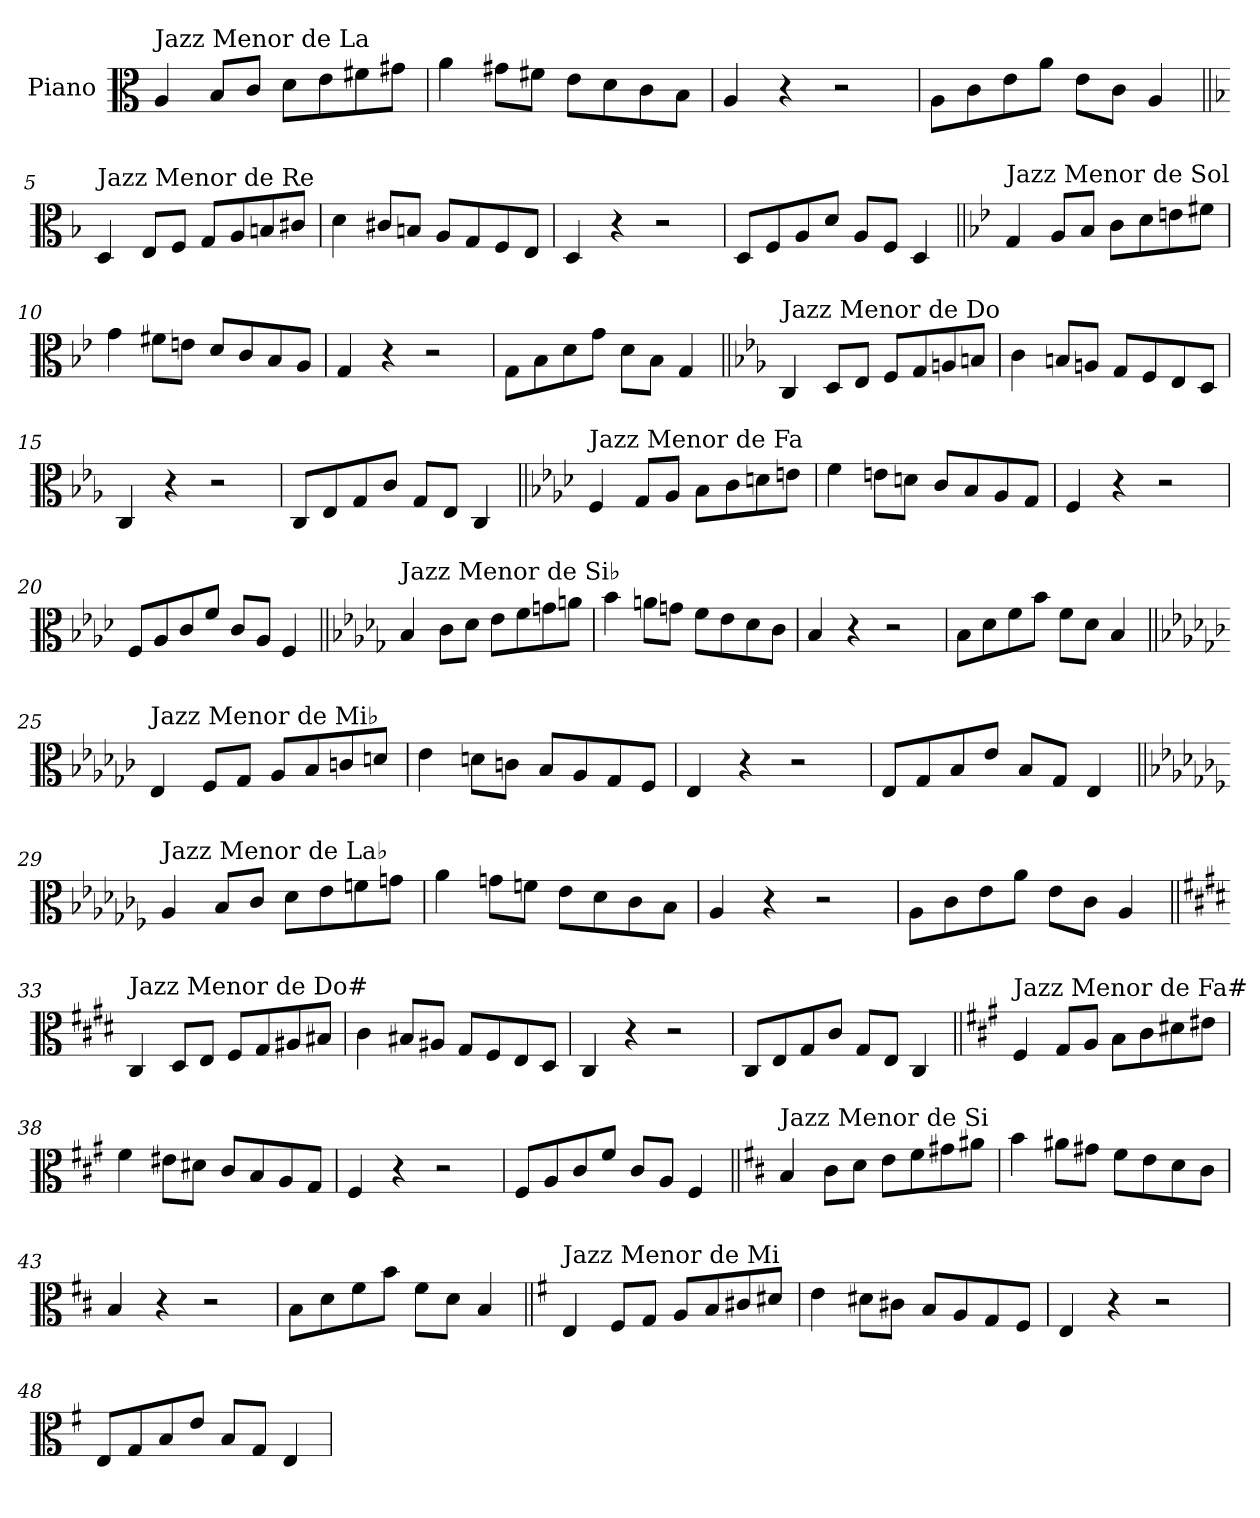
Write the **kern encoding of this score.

**kern
*part1
*staff1
*I"Piano
*I'Pno.
*clefC3
*k[]
=1
!LO:TX:a:t=Jazz Menor de La
4A/
8B/L
8c/J
8d\L
8e\
8f#X\
8g#X\J
=2
4a\
8g#X\L
8f#X\J
8e\L
8d\
8c\
8B\J
=3
4A/
4r
2r
=4
8A\L
8c\
8e\
8a\J
8e\L
8c\J
4A/
!!LO:LB:g=z
=5||
*k[b-]
!LO:TX:a:t=Jazz Menor de Re
4D/
8E/L
8F/J
8G/L
8A/
8Bn/
8c#X/J
=6
4d\
8c#X/L
8Bn/J
8A/L
8G/
8F/
8E/J
=7
4D/
4r
2r
=8
8D/L
8F/
8A/
8d/J
8A/L
8F/J
4D/
!!LO:LB:g=z
=9||
*k[b-e-]
!LO:TX:a:t=Jazz Menor de Sol
4G/
8A/L
8B-/J
8c\L
8d\
8en\
8f#X\J
=10
4g\
8f#X\L
8en\J
8d/L
8c/
8B-/
8A/J
=11
4G/
4r
2r
=12
8G\L
8B-\
8d\
8g\J
8d\L
8B-\J
4G/
!!LO:LB:g=z
=13||
*k[b-e-a-]
!LO:TX:a:t=Jazz Menor de Do
4C/
8D/L
8E-/J
8F/L
8G/
8An/
8Bn/J
=14
4c\
8Bn/L
8An/J
8G/L
8F/
8E-/
8D/J
=15
4C/
4r
2r
=16
8C/L
8E-/
8G/
8c/J
8G/L
8E-/J
4C/
!!LO:LB:g=z
=17||
*k[b-e-a-d-]
!LO:TX:a:t=Jazz Menor de Fa
4F/
8G/L
8A-/J
8B-\L
8c\
8dn\
8en\J
=18
4f\
8en\L
8dn\J
8c/L
8B-/
8A-/
8G/J
=19
4F/
4r
2r
=20
8F/L
8A-/
8c/
8f/J
8c/L
8A-/J
4F/
!!LO:LB:g=z
=21||
*k[b-e-a-d-g-]
!LO:TX:a:t=Jazz Menor de Si♭
4B-/
8c\L
8d-\J
8e-\L
8f\
8gn\
8an\J
=22
4b-\
8an\L
8gn\J
8f\L
8e-\
8d-\
8c\J
=23
4B-/
4r
2r
=24
8B-\L
8d-\
8f\
8b-\J
8f\L
8d-\J
4B-/
!!LO:LB:g=z
=25||
*k[b-e-a-d-g-c-]
!LO:TX:a:t=Jazz Menor de Mi♭
4E-/
8F/L
8G-/J
8A-/L
8B-/
8cn/
8dn/J
=26
4e-\
8dn\L
8cn\J
8B-/L
8A-/
8G-/
8F/J
=27
4E-/
4r
2r
=28
8E-/L
8G-/
8B-/
8e-/J
8B-/L
8G-/J
4E-/
!!LO:LB:g=z
=29||
*k[b-e-a-d-g-c-f-]
!LO:TX:a:t=Jazz Menor de La♭
4A-/
8B-/L
8c-/J
8d-\L
8e-\
8fn\
8gn\J
=30
4a-\
8gn\L
8fn\J
8e-\L
8d-\
8c-\
8B-\J
=31
4A-/
4r
2r
=32
8A-\L
8c-\
8e-\
8a-\J
8e-\L
8c-\J
4A-/
!!LO:LB:g=z
=33||
*k[f#c#g#d#]
!LO:TX:a:t=Jazz Menor de Do#
4C#/
8D#/L
8E/J
8F#/L
8G#/
8A#X/
8B#X/J
=34
4c#\
8B#X/L
8A#X/J
8G#/L
8F#/
8E/
8D#/J
=35
4C#/
4r
2r
=36
8C#/L
8E/
8G#/
8c#/J
8G#/L
8E/J
4C#/
!!LO:LB:g=z
=37||
*k[f#c#g#]
!LO:TX:a:t=Jazz Menor de Fa#
4F#/
8G#/L
8A/J
8B\L
8c#\
8d#X\
8e#X\J
=38
4f#\
8e#X\L
8d#X\J
8c#/L
8B/
8A/
8G#/J
=39
4F#/
4r
2r
=40
8F#/L
8A/
8c#/
8f#/J
8c#/L
8A/J
4F#/
!!LO:LB:g=z
=41||
*k[f#c#]
!LO:TX:a:t=Jazz Menor de Si
4B/
8c#\L
8d\J
8e\L
8f#\
8g#X\
8a#X\J
=42
4b\
8a#X\L
8g#X\J
8f#\L
8e\
8d\
8c#\J
=43
4B/
4r
2r
=44
8B\L
8d\
8f#\
8b\J
8f#\L
8d\J
4B/
!!LO:LB:g=z
=45||
*k[f#]
!LO:TX:a:t=Jazz Menor de Mi
4E/
8F#/L
8G/J
8A/L
8B/
8c#X/
8d#X/J
=46
4e\
8d#X\L
8c#X\J
8B/L
8A/
8G/
8F#/J
=47
4E/
4r
2r
=48
8E/L
8G/
8B/
8e/J
8B/L
8G/J
4E/
=
*-
